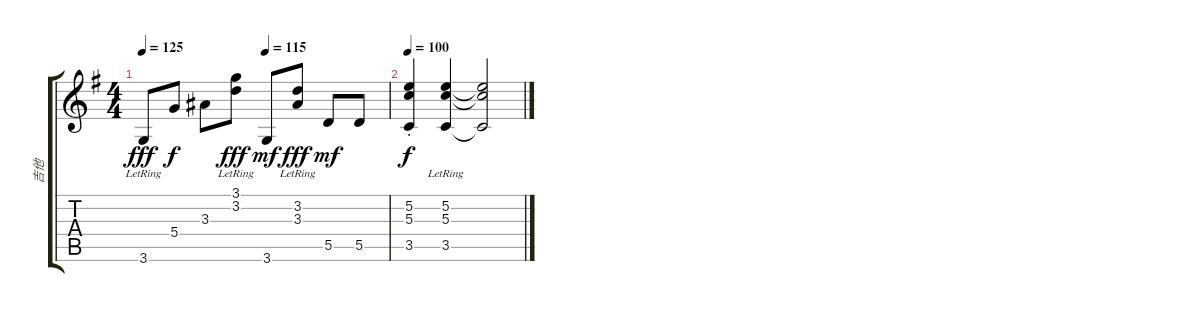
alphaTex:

\track ("吉他" "吉他") {instrument acousticguitarsteel}
\staff {score tabs}
\tuning (E4 B3 G3 D3 A2 E2) {hide}
\ts (4 4)
\tempo 125
\tempo (115 0.5)
\clef g2
\ks g
3.6{lr}.8{dy fff} 5.4.8{dy f} 3.3.8 (3.1{lr} 3.2{lr}).8{dy fff} 3.6.8{dy mf} (3.2{lr} 3.3{lr}).8{dy fff} 5.5.8{dy mf} 5.5.8 |
\tempo 100
(5.2{st} 5.3{st} 3.5{st}).4{dy f} (5.2{lr} 5.3{lr} 3.5{lr}).4 (5.2{t} 5.3{t} 3.5{t}).2
